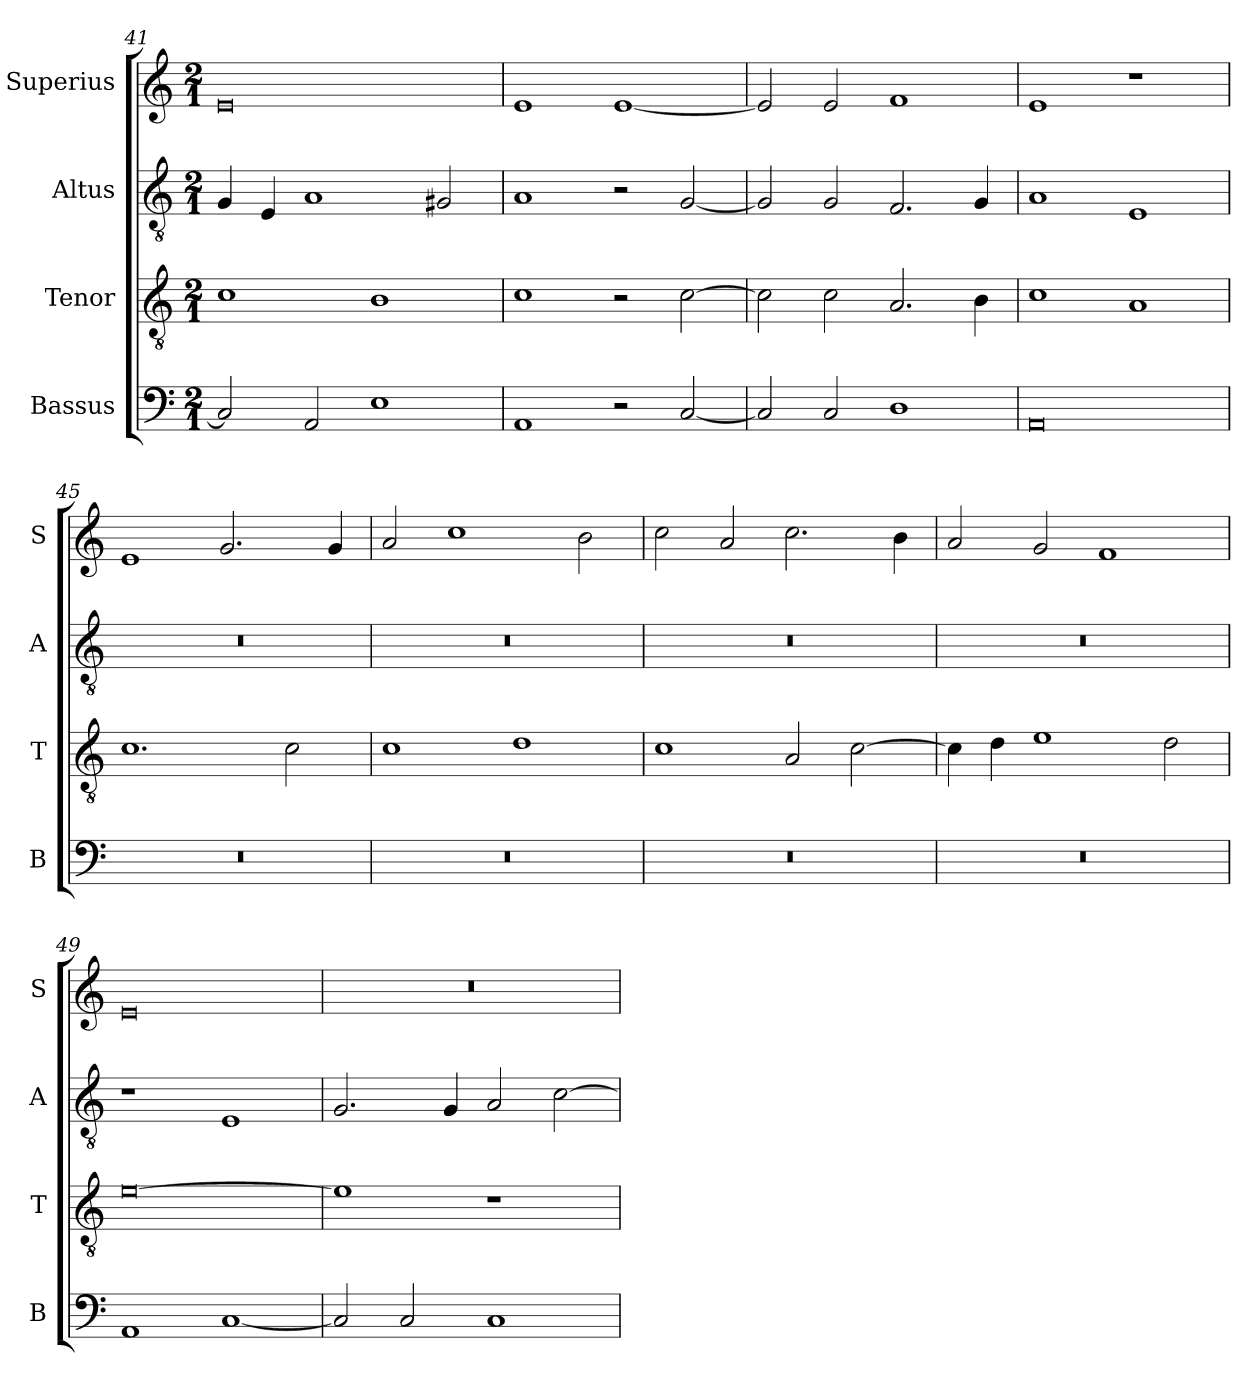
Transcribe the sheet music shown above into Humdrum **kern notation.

**kern	**kern	**kern	**kern
*part4	*part3	*part2	*part1
*staff4	*staff3	*staff2	*staff1
*I"Bassus	*I"Tenor	*I"Altus	*I"Superius
*I'B	*I'T	*I'A	*I'S
*clefF4	*clefGv2	*clefGv2	*clefG2
*k[]	*k[]	*k[]	*k[]
*C:	*C:	*C:	*C:
*M2/1	*M2/1	*M2/1	*M2/1
=41	=41	=41	=41
2C]	1c	4G	0e
.	.	4E	.
2AA	.	1A	.
1E	1B	.	.
.	.	2G#X	.
=42	=42	=42	=42
1AA	1c	1A	1e
2r	2r	2r	[1e
[2C	[2c	[2G	.
=43	=43	=43	=43
2C]	2c]	2G]	2e]
2C	2c	2G	2e
1D	2.A	2.F	1f
.	4B	4G	.
=44	=44	=44	=44
0AA	1c	1A	1e
.	1A	1E	1r
=45	=45	=45	=45
0r	1.c	0r	1e
.	.	.	2.g
.	2c	.	.
.	.	.	4g
=46	=46	=46	=46
0r	1c	0r	2a
.	.	.	1cc
.	1d	.	.
.	.	.	2b
=47	=47	=47	=47
0r	1c	0r	2cc
.	.	.	2a
.	2A	.	2.cc
.	[2c	.	.
.	.	.	4b
=48	=48	=48	=48
0r	4c]	0r	2a
.	4d	.	.
.	1e	.	2g
.	.	.	1f
.	2d	.	.
=49	=49	=49	=49
1AA	[0e	1r	0e
[1C	.	1E	.
=50	=50	=50	=50
2C]	1e]	2.G	0r
2C	.	.	.
.	.	4G	.
1C	1r	2A	.
.	.	[2c	.
=	=	=	=
*-	*-	*-	*-
